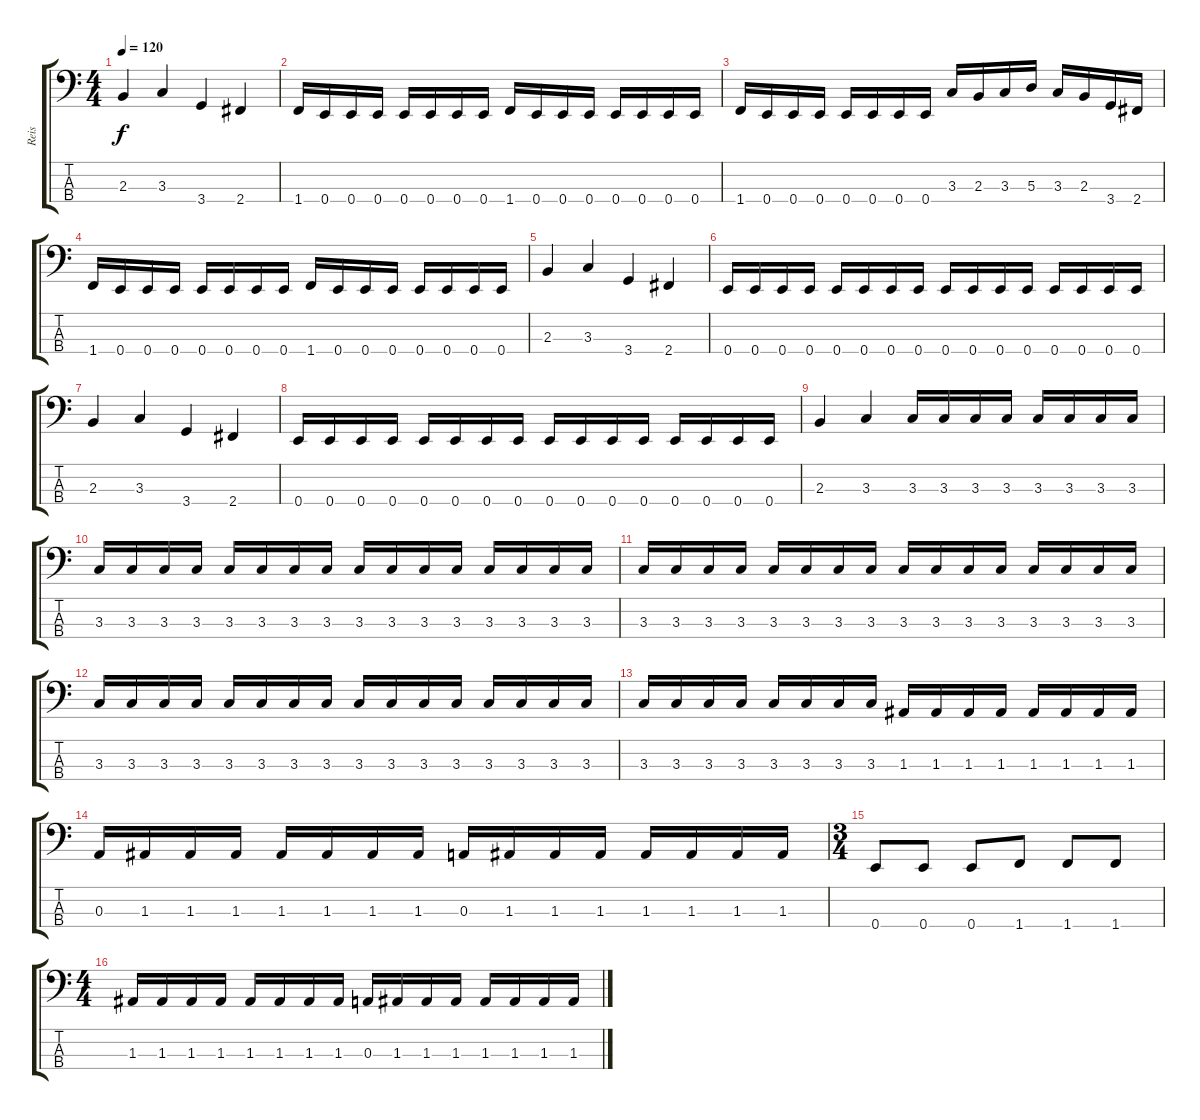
\track ("Reis" "Reis") {instrument electricbassfinger}
\staff {score tabs}
\tuning (G2 D2 A1 E1) {hide}
\ts (4 4)
\tempo 120
\clef f4
\ks c
2.3.4{dy f} 3.3.4 3.4.4 2.4.4 |
1.4.16 0.4.16 0.4.16 0.4.16 0.4.16 0.4.16 0.4.16 0.4.16 1.4.16 0.4.16 0.4.16 0.4.16 0.4.16 0.4.16 0.4.16 0.4.16 |
1.4.16 0.4.16 0.4.16 0.4.16 0.4.16 0.4.16 0.4.16 0.4.16 3.3.16 2.3.16 3.3.16 5.3.16 3.3.16 2.3.16 3.4.16 2.4.16 |
1.4.16 0.4.16 0.4.16 0.4.16 0.4.16 0.4.16 0.4.16 0.4.16 1.4.16 0.4.16 0.4.16 0.4.16 0.4.16 0.4.16 0.4.16 0.4.16 |
2.3.4 3.3.4 3.4.4 2.4.4 |
0.4.16 0.4.16 0.4.16 0.4.16 0.4.16 0.4.16 0.4.16 0.4.16 0.4.16 0.4.16 0.4.16 0.4.16 0.4.16 0.4.16 0.4.16 0.4.16 |
2.3.4 3.3.4 3.4.4 2.4.4 |
0.4.16 0.4.16 0.4.16 0.4.16 0.4.16 0.4.16 0.4.16 0.4.16 0.4.16 0.4.16 0.4.16 0.4.16 0.4.16 0.4.16 0.4.16 0.4.16 |
2.3.4 3.3.4 3.3.16 3.3.16 3.3.16 3.3.16 3.3.16 3.3.16 3.3.16 3.3.16 |
3.3.16 3.3.16 3.3.16 3.3.16 3.3.16 3.3.16 3.3.16 3.3.16 3.3.16 3.3.16 3.3.16 3.3.16 3.3.16 3.3.16 3.3.16 3.3.16 |
3.3.16 3.3.16 3.3.16 3.3.16 3.3.16 3.3.16 3.3.16 3.3.16 3.3.16 3.3.16 3.3.16 3.3.16 3.3.16 3.3.16 3.3.16 3.3.16 |
3.3.16 3.3.16 3.3.16 3.3.16 3.3.16 3.3.16 3.3.16 3.3.16 3.3.16 3.3.16 3.3.16 3.3.16 3.3.16 3.3.16 3.3.16 3.3.16 |
3.3.16 3.3.16 3.3.16 3.3.16 3.3.16 3.3.16 3.3.16 3.3.16 1.3.16 1.3.16 1.3.16 1.3.16 1.3.16 1.3.16 1.3.16 1.3.16 |
0.3.16 1.3.16 1.3.16 1.3.16 1.3.16 1.3.16 1.3.16 1.3.16 0.3.16 1.3.16 1.3.16 1.3.16 1.3.16 1.3.16 1.3.16 1.3.16 |
\ts (3 4)
0.4.8 0.4.8 0.4.8 1.4.8 1.4.8 1.4.8 |
\ts (4 4)
1.3.16 1.3.16 1.3.16 1.3.16 1.3.16 1.3.16 1.3.16 1.3.16 0.3.16 1.3.16 1.3.16 1.3.16 1.3.16 1.3.16 1.3.16 1.3.16
